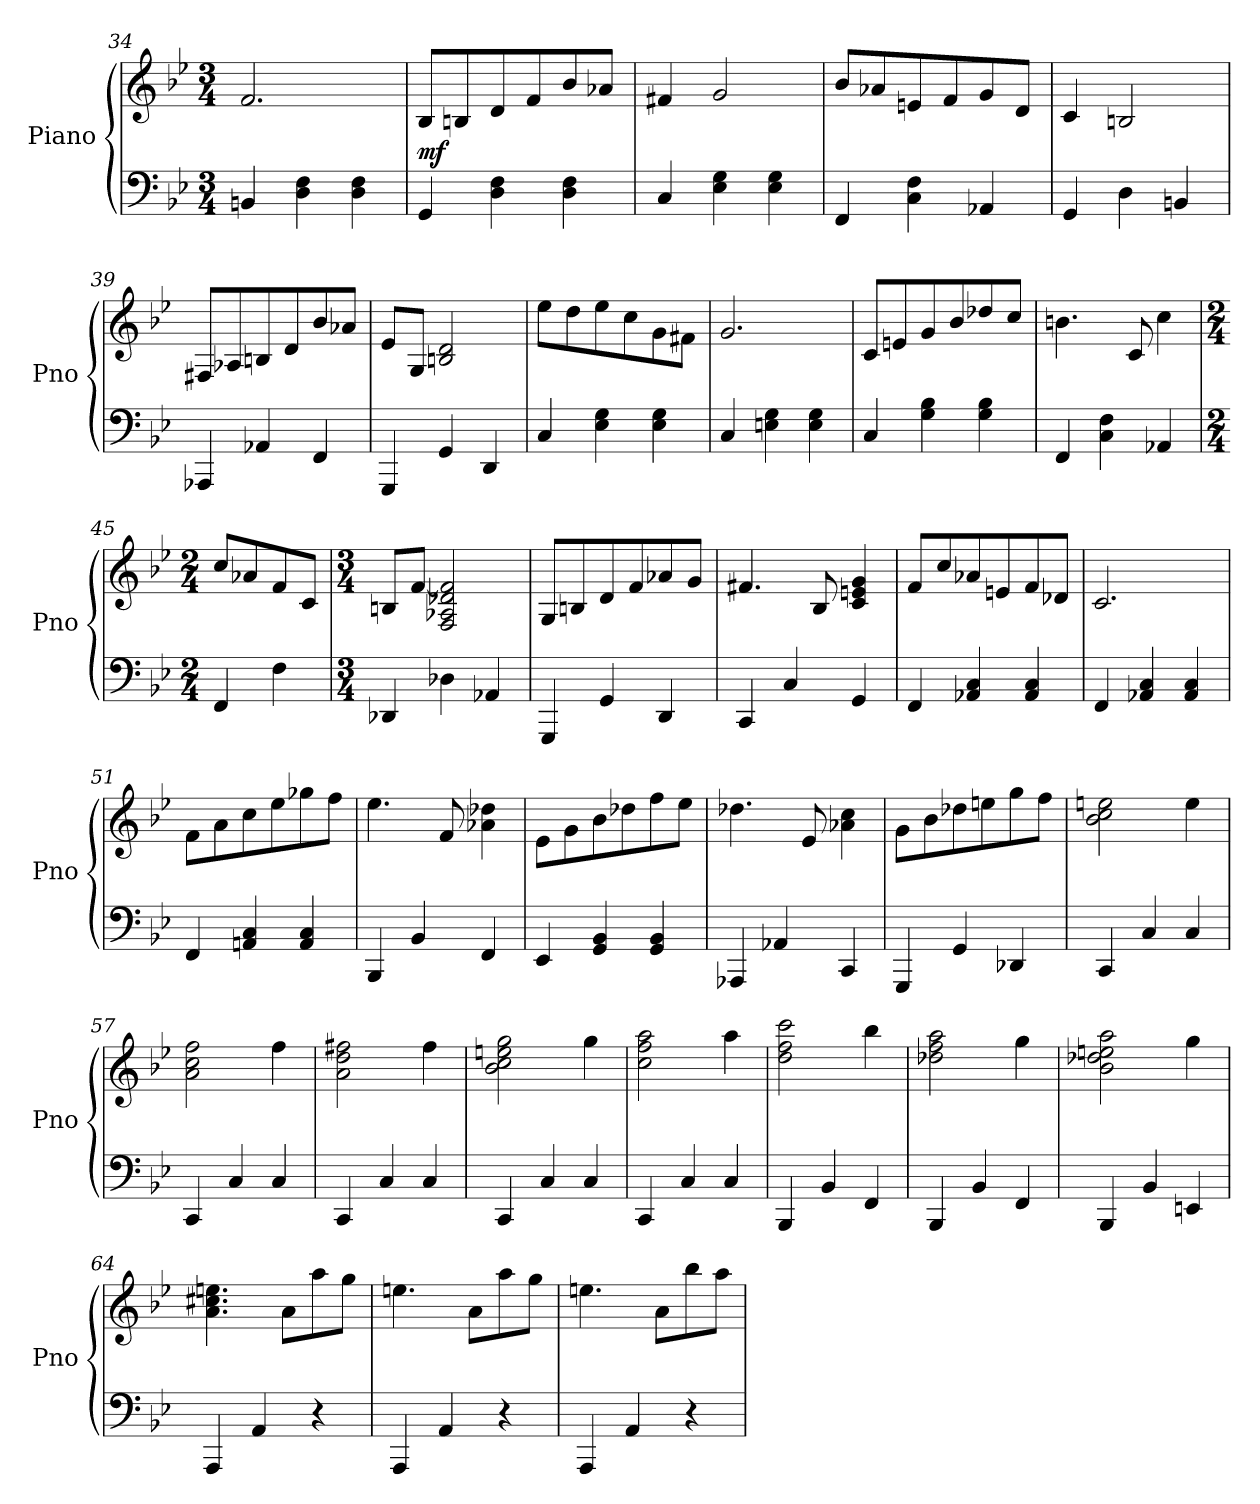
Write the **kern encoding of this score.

**kern	**kern	**dynam
*part1	*part1	*part1
*staff2	*staff1	*staff1/2
*I"Piano	*	*
*I'Pno	*	*
*clefF4	*clefG2	*
*k[b-e-]	*k[b-e-]	*
*M3/4	*M3/4	*
=34	=34	=34
4BBn/	2.f/	.
4D\ 4F\	.	.
4D\ 4F\	.	.
=35	=35	=35
!	!	!LO:DY:b
4GG/	8B-/L	mf
.	8Bn/	.
4D\ 4F\	8d/	.
.	8f/	.
4D\ 4F\	8b-/	.
.	8a-X/J	.
=36	=36	=36
4C/	4f#X/	.
4E-\ 4G\	2g/	.
4E-\ 4G\	.	.
!!LO:LB:g=z
=37	=37	=37
4FF/	8b-/L	.
.	8a-X/	.
4C\ 4F\	8en/	.
.	8f/	.
4AA-X/	8g/	.
.	8d/J	.
=38	=38	=38
4GG/	4c/	.
4D\	2Bn/	.
4BBn/	.	.
=39	=39	=39
4AAA-X/	8F#X/L	.
.	8A-X/	.
4AA-X/	8Bn/	.
.	8d/	.
4FF/	8b-/	.
.	8a-X/J	.
=40	=40	=40
4GGG/	8e-/L	.
.	8G/J	.
4GG/	2Bn/ 2d/	.
4DD/	.	.
!!LO:LB:g=z
=41	=41	=41
4C/	8ee-\L	.
.	8dd\	.
4E-\ 4G\	8ee-\	.
.	8cc\	.
4E-\ 4G\	8g\	.
.	8f#X\J	.
=42	=42	=42
4C/	2.g/	.
4En\ 4G\	.	.
4E\ 4G\	.	.
=43	=43	=43
4C/	8c/L	.
.	8en/	.
4G\ 4B-\	8g/	.
.	8b-/	.
4G\ 4B-\	8dd-X/	.
.	8cc/J	.
=44	=44	=44
4FF/	4.bn\	.
4C\ 4F\	.	.
.	8c/	.
4AA-X/	4cc\	.
!!LO:LB:g=z
=45	=45	=45
*M2/4	*M2/4	*
4FF/	8cc/L	.
.	8a-X/	.
4F\	8f/	.
.	8c/J	.
=46	=46	=46
*M3/4	*M3/4	*
4DD-X/	8Bn/L	.
.	[8f/J	.
4D-X\	2F/ 2A-X/ 2d-X/ 2f/]	.
4AA-X/	.	.
=47	=47	=47
4GGG/	8G/L	.
.	8Bn/	.
4GG/	8d/	.
.	8f/	.
4DD/	8a-X/	.
.	8g/J	.
=48	=48	=48
4CC/	4.f#X/	.
4C/	.	.
.	8B-/	.
4GG/	4c/ 4en/ 4g/	.
!!LO:LB:g=z
=49	=49	=49
4FF/	8f/L	.
.	8cc/	.
4AA-X/ 4C/	8a-X/	.
.	8en/	.
4AA-/ 4C/	8f/	.
.	8d-X/J	.
=50	=50	=50
4FF/	2.c/	.
4AA-X/ 4C/	.	.
4AA-/ 4C/	.	.
=51	=51	=51
4FF/	8f\L	.
.	8a\	.
4AAn/ 4C/	8cc\	.
.	8ee-\	.
4AA/ 4C/	8gg-X\	.
.	8ff\J	.
=52	=52	=52
4BBB-/	4.ee-\	.
4BB-/	.	.
.	8f/	.
4FF/	4a-X\ 4dd-X\	.
!!LO:LB:g=z
=53	=53	=53
4EE-/	8e-\L	.
.	8g\	.
4GG/ 4BB-/	8b-\	.
.	8dd-X\	.
4GG/ 4BB-/	8ff\	.
.	8ee-\J	.
=54	=54	=54
4AAA-X/	4.dd-X\	.
4AA-X/	.	.
.	8e-/	.
4CC/	4a-X\ 4cc\	.
=55	=55	=55
4GGG/	8g\L	.
.	8b-\	.
4GG/	8dd-X\	.
.	8een\	.
4DD-X/	8gg\	.
.	8ff\J	.
=56	=56	=56
4CC/	2b-\ 2cc\ 2een\	.
4C/	.	.
4C/	4ee\	.
!!LO:PB:g=z
=57	=57	=57
4CC/	2a\ 2cc\ 2ff\	.
4C/	.	.
*	*MM146	*
4C/	4ff\	.
=58	=58	=58
4CC/	2a\ 2dd\ 2ff#X\	.
4C/	.	.
*	*MM142	*
4C/	4ff#\	.
=59	=59	=59
4CC/	2b-\ 2cc\ 2een\ 2gg\	.
4C/	.	.
4C/	4gg\	.
=60	=60	=60
4CC/	2cc\ 2ff\ 2aa\	.
4C/	.	.
*	*MM126	*
4C/	4aa\	.
!!LO:LB:g=z
=61	=61	=61
4BBB-/	2dd\ 2ff\ 2ccc\	.
4BB-/	.	.
4FF/	4bb-\	.
=62	=62	=62
4BBB-/	2dd-X\ 2ff\ 2aa\	.
4BB-/	.	.
*	*MM134	*
4FF/	4gg\	.
=63	=63	=63
4BBB-/	2b-\ 2dd-X\ 2een\ 2aa\	.
4BB-/	.	.
4EEn/	4gg\	.
=64	=64	=64
4AAA/	4.a\ 4.cc#X\ 4.een\	.
4AA/	.	.
.	8a\L	.
4r	8aa\	.
.	8gg\J	.
!!LO:LB:g=z
=65	=65	=65
4AAA/	4.een\	.
4AA/	.	.
.	8a\L	.
4r	8aa\	.
.	8gg\J	.
=66	=66	=66
4AAA/	4.een\	.
4AA/	.	.
.	8a\L	.
*	*MM122	*
4r	8bb-\	.
.	8aa\J	.
=	=	=
*-	*-	*-
